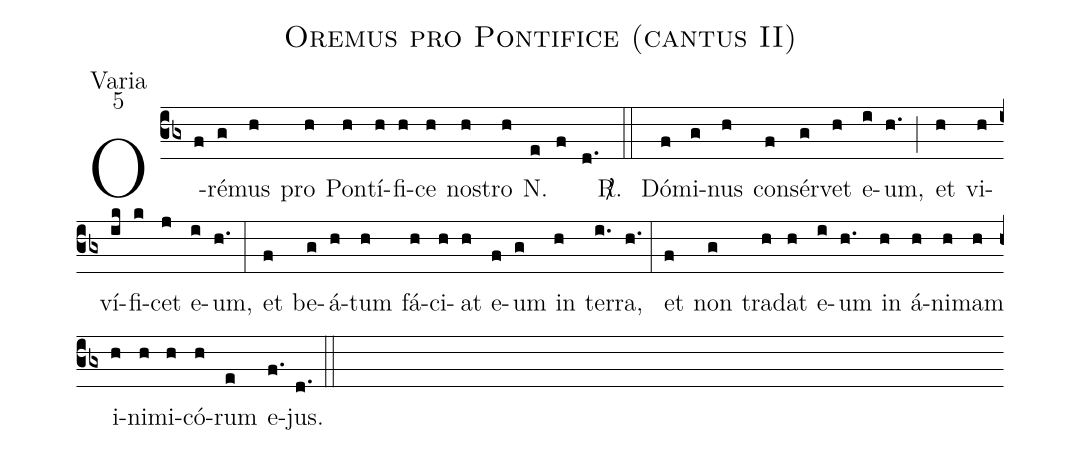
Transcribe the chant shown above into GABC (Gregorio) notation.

name:Oremus pro Pontifice (cantus II);
office-part:Varia;
mode:5;
%%
(cb3)O(f)ré(g)mus(h) pro(h) Pon(h)tí(h)fi(h)ce(h) no(h)stro(h) N.(e) (f) (d.) <sp>R/</sp>. (::) Dó(f)mi(g)nus(h) con(f)sér(g)vet(h) e(i)um,(h.) (;)
et(h) vi(h)ví(ik)fi(k)cet(j) e(i)um,(h.) (:)
et(f) be(g)á(h)tum(h) fá(h)ci(h)at(h) e(f)um(g) in(h) ter(i.)ra,(h.) (:)
et(f) non(g) tra(h)dat(h) e(i)um(h.)
in(h) á(h)ni(h)mam(h) i(h)ni(h)mi(h)có(h)rum(e) e(f.)jus.(d.) (::)
